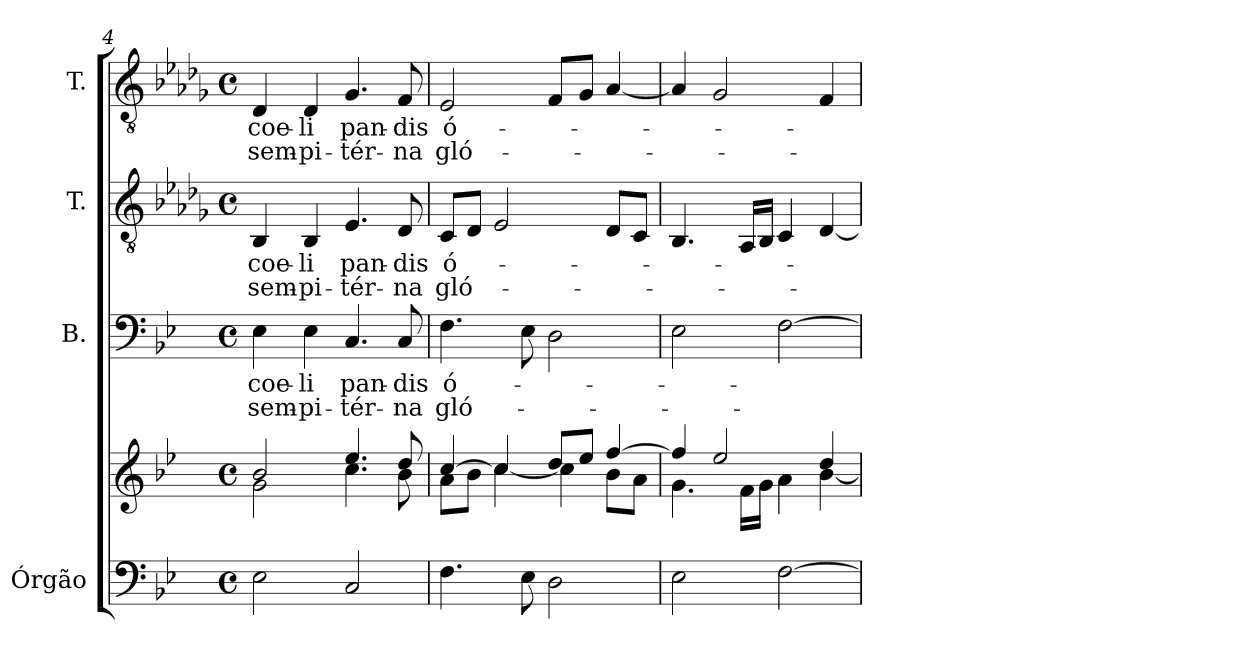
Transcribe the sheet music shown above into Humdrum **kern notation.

**kern	**kern	**kern	**text	**text	**kern	**text	**text	**kern	**text	**text
*part4	*part4	*part3	*part3	*part3	*part2	*part2	*part2	*part1	*part1	*part1
*staff5	*staff4	*staff3	*staff3	*staff3	*staff2	*staff2	*staff2	*staff1	*staff1	*staff1
*I"Órgão	*	*I"B.	*	*	*I"T.	*	*	*I"T.	*	*
*I'Órg.	*	*	*	*	*	*	*	*	*	*
*clefF4	*clefG2	*clefF4	*	*	*clefGv2	*	*	*clefGv2	*	*
*	*	*	*	*	*ITrd2c3	*	*	*ITrd2c3	*	*
*k[b-e-]	*k[b-e-]	*k[b-e-]	*	*	*k[b-e-]	*	*	*k[b-e-]	*	*
*g:	*g:	*g:	*	*	*g:	*	*	*g:	*	*
*M4/4	*M4/4	*M4/4	*	*	*M4/4	*	*	*M4/4	*	*
*met(c)	*met(c)	*met(c)	*	*	*met(c)	*	*	*met(c)	*	*
=4	=4	=4	=4	=4	=4	=4	=4	=4	=4	=4
*	*^	*	*	*	*	*	*	*	*	*
!	!	!	!	!LO:LY:b:color=#000000	!LO:LY:b:color=#000000	!	!	!	!	!	!
!	!	!	!	!	!	!	!LO:LY:b:color=#000000	!LO:LY:b:color=#000000	!	!	!
!	!	!	!	!	!	!	!	!	!	!LO:LY:b:color=#000000	!LO:LY:b:color=#000000
2E-i\	2b-i/	2gi\	4E-i\	coe-	sem-	4GGi/	coe-	sem-	4BB-i/	coe-	sem-
!	!	!	!	!LO:LY:b:color=#000000	!LO:LY:b:color=#000000	!	!	!	!	!	!
!	!	!	!	!	!	!	!LO:LY:b:color=#000000	!LO:LY:b:color=#000000	!	!	!
!	!	!	!	!	!	!	!	!	!	!LO:LY:b:color=#000000	!LO:LY:b:color=#000000
.	.	.	4E-i\	-li	-pi-	4GGi/	-li	-pi-	4BB-i/	-li	-pi-
!	!	!	!	!LO:LY:b:color=#000000	!LO:LY:b:color=#000000	!	!	!	!	!	!
!	!	!	!	!	!	!	!LO:LY:b:color=#000000	!LO:LY:b:color=#000000	!	!	!
!	!	!	!	!	!	!	!	!	!	!LO:LY:b:color=#000000	!LO:LY:b:color=#000000
2Ci/	4.ee-i/	4.cci\	4.Ci/	pan-	-tér-	4.Ci/	pan-	-tér-	4.E-i/	pan-	-tér-
!	!	!	!	!LO:LY:b:color=#000000	!LO:LY:b:color=#000000	!	!	!	!	!	!
!	!	!	!	!	!	!	!LO:LY:b:color=#000000	!LO:LY:b:color=#000000	!	!	!
!	!	!	!	!	!	!	!	!	!	!LO:LY:b:color=#000000	!LO:LY:b:color=#000000
.	8ddi/	8b-i\	8Ci/	-dis	-na	8BB-i/	-dis	-na	8Di/	-dis	-na
=5	=5	=5	=5	=5	=5	=5	=5	=5	=5	=5	=5
!	!	!	!	!LO:LY:b:color=#000000	!LO:LY:b:color=#000000	!	!	!	!	!	!
!	!	!	!	!	!	!	!LO:LY:b:color=#000000	!LO:LY:b:color=#000000	!	!	!
!	!	!	!	!	!	!	!	!	!	!LO:LY:b:color=#000000	!LO:LY:b:color=#000000
4.Fi\	[>4cci/	8ai\L	4.Fi\	ó-	gló-	8AAi/L	ó-	gló-	2Ci/	ó-	gló-
.	.	8b-i\J	.	.	.	8BB-i/J	.	.	.	.	.
.	4cci/]	[<4cci\	.	.	.	2Ci/	.	.	.	.	.
8E-i\	.	.	8E-i\	.	.	.	.	.	.	.	.
2Di\	8ddi/L	4cci\]	2Di\	.	.	.	.	.	8Di/L	.	.
.	8ee-i/J	.	.	.	.	.	.	.	8E-i/J	.	.
.	[>4ffi/	8b-i\L	.	.	.	8BB-i/L	.	.	[<4Fi/	.	.
.	.	8ai\J	.	.	.	8AAi/J	.	.	.	.	.
!!LO:LB:g=z
=6	=6	=6	=6	=6	=6	=6	=6	=6	=6	=6	=6
2E-i\	4ffi/]	4.gi\	2E-i\	.	.	4.GGi/	.	.	4Fi/]	.	.
.	2ee-i/	.	.	.	.	.	.	.	2E-i/	.	.
.	.	16fi\LL	.	.	.	16FFi/LL	.	.	.	.	.
.	.	16gi\JJ	.	.	.	16GGi/JJ	.	.	.	.	.
[>2Fi\	.	4ai\	[>2Fi\	.	.	4AAi/	.	.	.	.	.
.	4ddi/	[<4b-i\	.	.	.	[<4BB-i/	.	.	4Di/	.	.
*	*v	*v	*	*	*	*	*	*	*	*	*
=	=	=	=	=	=	=	=	=	=	=
*-	*-	*-	*-	*-	*-	*-	*-	*-	*-	*-
